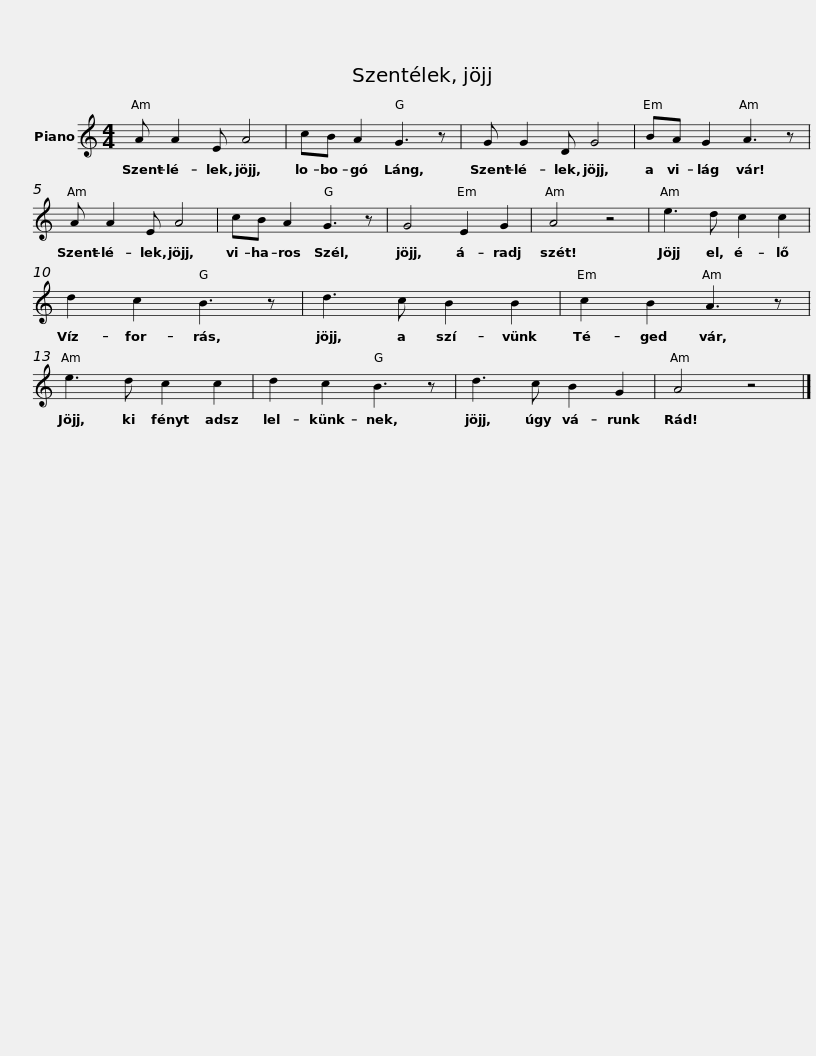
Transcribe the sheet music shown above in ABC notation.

X:1
L:1/8
M:4/4
I:linebreak $
K:C
V:1 treble
V:1
 A A2 E A4 | cB A2 G3 z | G G2 D G4 | BA G2 A3 z |$ A A2 E A4 | %5
 cB A2 G3 z | G4 E2 G2 | A4 z4 |$ e3 d c2 c2 | d2 c2 B3 z | %10
 d3 c B2 B2 | c2 B2 A3 z |$ e3 d c2 c2 | d2 c2 B3 z | d3 c B2 G2 | %15
 A4 z4 |] %16
